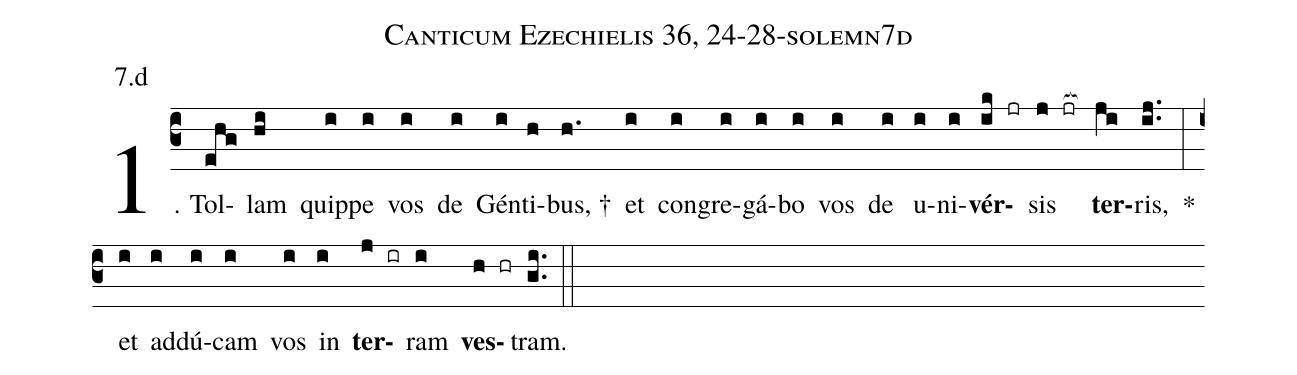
name: Canticum Ezechielis 36, 24-28-solemn7d;
annotation: 7.d;
%%
(c3)1. Tol(ehg)lam(hi) quip(i)pe(i) vos(i) de(i) Gén(i)ti(h)bus, †(h.) et(i) con(i)gre(i)gá(i)bo(i) vos(i) de(i) u(i)ni(i)<b>vér</b>(ik jr)sis(j jr[ocb:1{]) <b>ter</b>(ji[ocb:0}])ris,(ij..) *(:) et(i) ad(i)dú(i)cam(i) vos(i) in(i) <b>ter</b>(j ir)ram(i) <b>ves</b>(h hr)tram.(gi..) (::)
